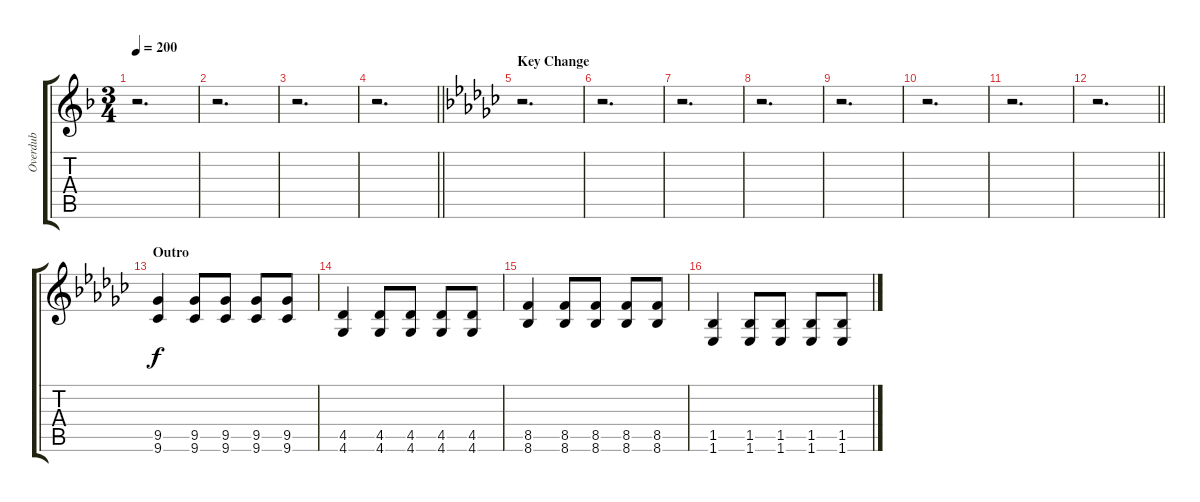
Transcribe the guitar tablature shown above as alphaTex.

\track ("Overdub" "Overdub") {instrument electricguitarjazz}
\staff {score tabs}
\tuning (E4 B3 G3 D3 A2 D2) {hide}
\ts (3 4)
\tempo 200
\clef g2
\ks dminor
r.2{d dy mf} |
r.2{d} |
r.2{d} |
\barLineRight lightlight
r.2{d} |
\section ("" "Key Change")
\ks ebminor
r.2{d} |
r.2{d} |
r.2{d} |
r.2{d} |
r.2{d} |
r.2{d} |
r.2{d} |
\barLineRight lightlight
r.2{d} |
\section ("" "Outro")
(9.5 9.6).4{dy f volume 16 balance 12 instrument distortionguitar} (9.5 9.6).8 (9.5 9.6).8 (9.5 9.6).8 (9.5 9.6).8 |
(4.5 4.6).4 (4.5 4.6).8 (4.5 4.6).8 (4.5 4.6).8 (4.5 4.6).8 |
(8.5 8.6).4 (8.5 8.6).8 (8.5 8.6).8 (8.5 8.6).8 (8.5 8.6).8 |
(1.5 1.6).4 (1.5 1.6).8 (1.5 1.6).8 (1.5 1.6).8 (1.5 1.6).8
